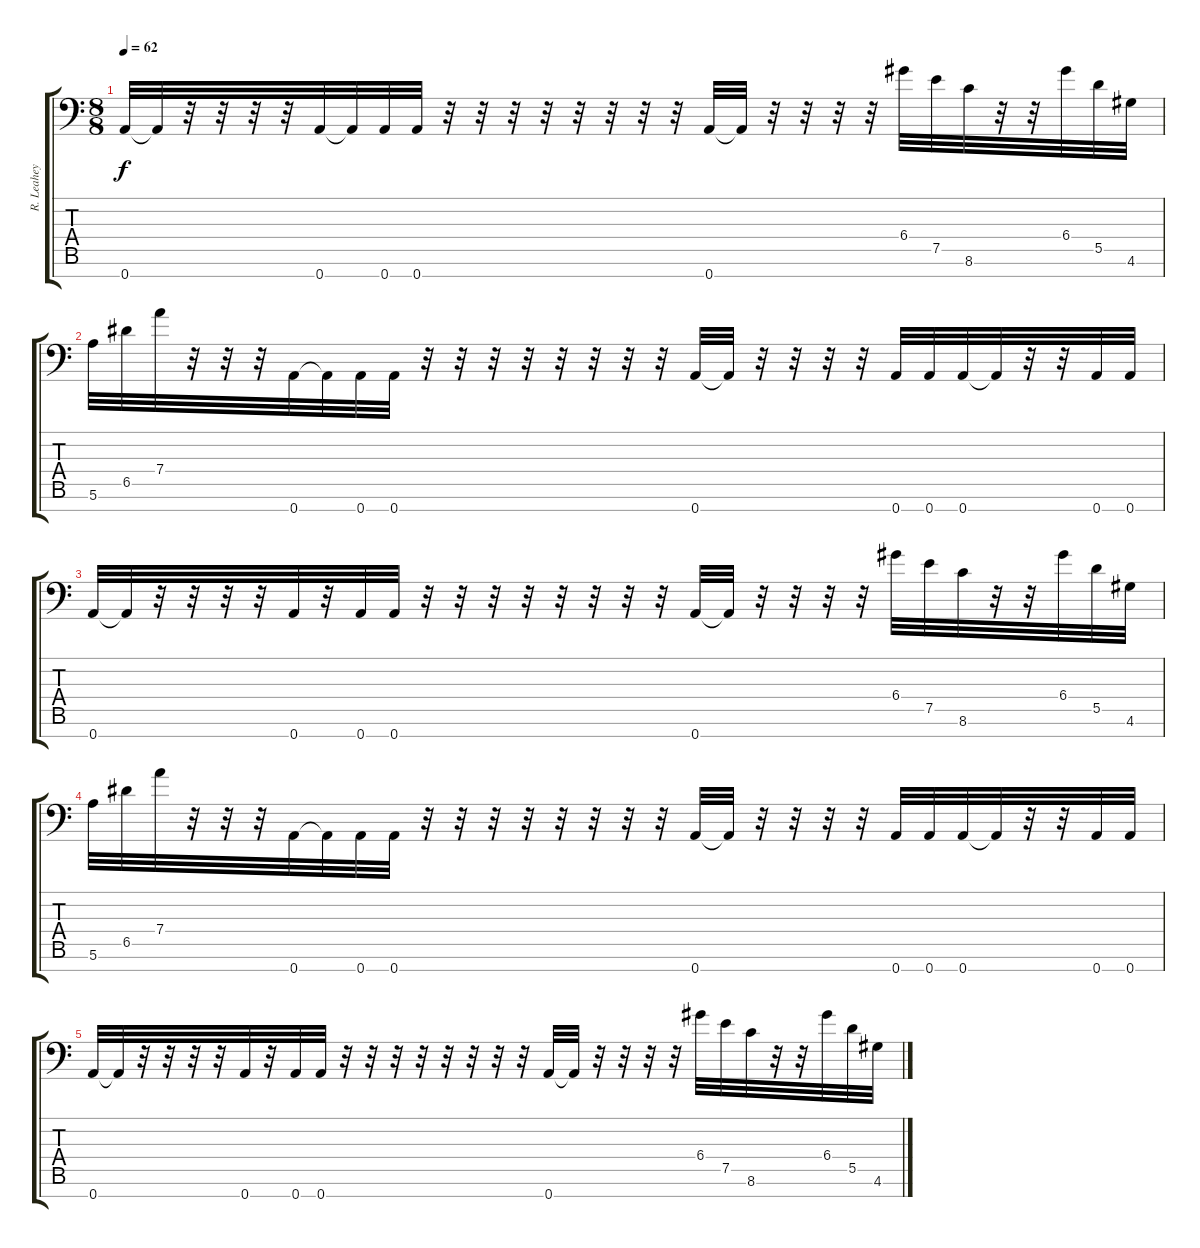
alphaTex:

\track ("R. Leahey" "R. Leahey") {instrument distortionguitar}
\staff {score tabs}
\tuning (E4 B3 Gb3 D3 A2 E2 A1) {hide}
\ts (8 8)
\tempo 62
\clef f4
\ks aminor
0.7.32{dy f} 0.7{t}.32 r.32 r.32 r.32 r.32 0.7.32 0.7{t}.32 0.7.32 0.7.32 r.32 r.32 r.32 r.32 r.32 r.32 r.32 r.32 0.7.32 0.7{t}.32 r.32 r.32 r.32 r.32 6.4.32 7.5.32 8.6.32 r.32 r.32 6.4.32 5.5.32 4.6.32 |
5.6.32 6.5.32 7.4.32 r.32 r.32 r.32 0.7.32 0.7{t}.32 0.7.32 0.7.32 r.32 r.32 r.32 r.32 r.32 r.32 r.32 r.32 0.7.32 0.7{t}.32 r.32 r.32 r.32 r.32 0.7.32 0.7.32 0.7.32 0.7{t}.32 r.32 r.32 0.7.32 0.7.32 |
0.7.32 0.7{t}.32 r.32 r.32 r.32 r.32 0.7.32 r.32 0.7.32 0.7.32 r.32 r.32 r.32 r.32 r.32 r.32 r.32 r.32 0.7.32 0.7{t}.32 r.32 r.32 r.32 r.32 6.4.32 7.5.32 8.6.32 r.32 r.32 6.4.32 5.5.32 4.6.32 |
5.6.32 6.5.32 7.4.32 r.32 r.32 r.32 0.7.32 0.7{t}.32 0.7.32 0.7.32 r.32 r.32 r.32 r.32 r.32 r.32 r.32 r.32 0.7.32 0.7{t}.32 r.32 r.32 r.32 r.32 0.7.32 0.7.32 0.7.32 0.7{t}.32 r.32 r.32 0.7.32 0.7.32 |
0.7.32 0.7{t}.32 r.32 r.32 r.32 r.32 0.7.32 r.32 0.7.32 0.7.32 r.32 r.32 r.32 r.32 r.32 r.32 r.32 r.32 0.7.32 0.7{t}.32 r.32 r.32 r.32 r.32 6.4.32 7.5.32 8.6.32 r.32 r.32 6.4.32 5.5.32 4.6.32
